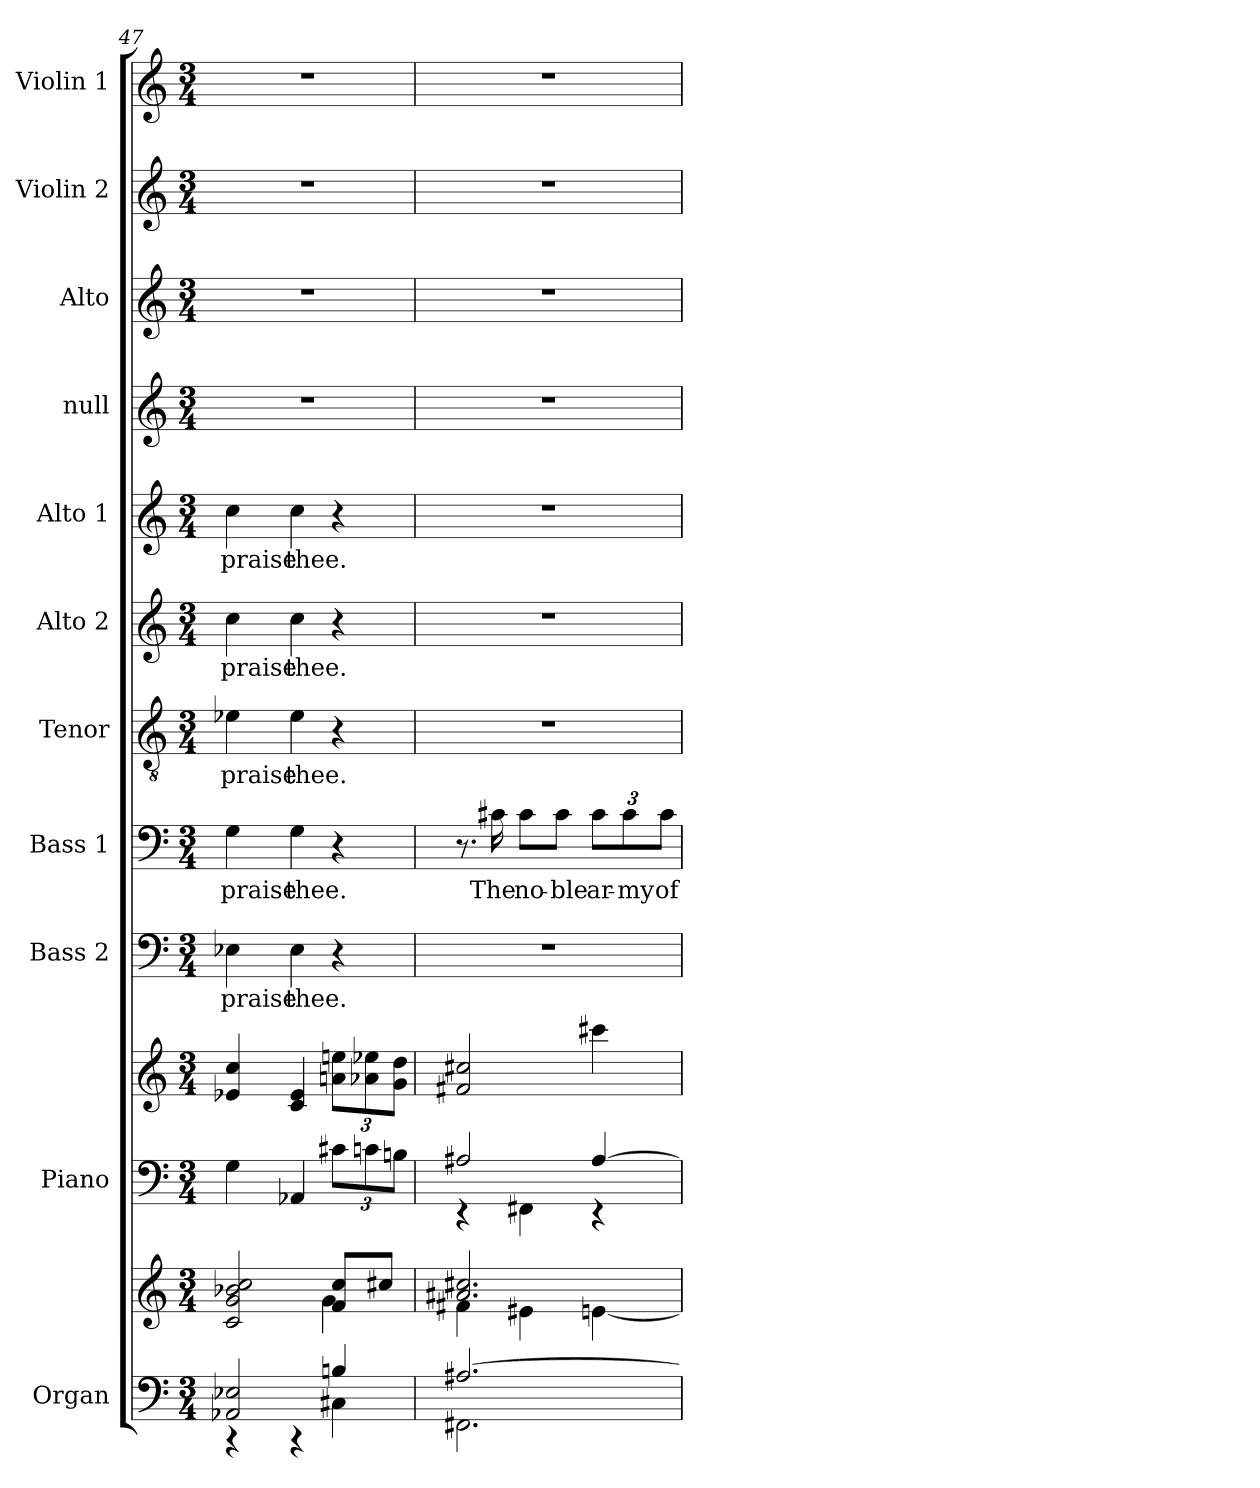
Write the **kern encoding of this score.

**kern	**kern	**kern	**kern	**kern	**text	**kern	**text	**kern	**text	**kern	**text	**kern	**text	**kern	**kern	**kern	**kern
*part11	*part11	*part10	*part10	*part9	*part9	*part8	*part8	*part7	*part7	*part6	*part6	*part5	*part5	*part4	*part3	*part2	*part1
*staff13	*staff12	*staff11	*staff10	*staff9	*staff9	*staff8	*staff8	*staff7	*staff7	*staff6	*staff6	*staff5	*staff5	*staff4	*staff3	*staff2	*staff1
*I"Organ	*	*I"Piano	*	*I"Bass 2	*	*I"Bass 1	*	*I"Tenor	*	*I"Alto 2	*	*I"Alto 1	*	*I"null	*I"Alto	*I"Violin 2	*I"Violin 1
*I'Org.	*	*	*	*I'B. 2	*	*I'B. 1	*	*I'T.	*	*I'A. 2	*	*I'A. 1	*	*	*	*I'Vln. 2	*I'Vln. 1
*clefF4	*clefG2	*clefF4	*clefG2	*clefF4	*	*clefF4	*	*clefGv2	*	*clefG2	*	*clefG2	*	*clefG2	*clefG2	*clefG2	*clefG2
*k[]	*k[]	*k[]	*k[]	*k[]	*	*k[]	*	*k[]	*	*k[]	*	*k[]	*	*k[]	*k[]	*k[]	*k[]
*M3/4	*M3/4	*M3/4	*M3/4	*M3/4	*	*M3/4	*	*M3/4	*	*M3/4	*	*M3/4	*	*M3/4	*M3/4	*M3/4	*M3/4
=47	=47	=47	=47	=47	=47	=47	=47	=47	=47	=47	=47	=47	=47	=47	=47	=47	=47
*^	*^	*	*	*	*	*	*	*	*	*	*	*	*	*	*	*	*
!	!	!	!	!	!	!	!LO:LY:b	!	!LO:LY:b	!	!LO:LY:b	!	!LO:LY:b	!	!LO:LY:b	!	!	!	!
2AA-X/ 2E-X/	4r	2c/ 2g/ 2b-X/ 2cc/	2ryy	4G\	4e-X/ 4cc/	4E-X\	praise	4G\	praise	4e-X\	praise	4cc\	praise	4cc\	praise	2.r	2.r	2.r	2.r
!	!	!	!	!	!	!	!LO:LY:b	!	!LO:LY:b	!	!LO:LY:b	!	!LO:LY:b	!	!LO:LY:b	!	!	!	!
.	4r	.	.	4AA-X/	4c/ 4e-/	4E-\	thee.	4G\	thee.	4e-\	thee.	4cc\	thee.	4cc\	thee.	.	.	.	.
*	*	*	*	*Xbrackettup	*Xbrackettup	*	*	*	*	*	*	*	*	*	*	*	*	*	*
4Bn/	4C#X\	8f/ 8cc/L	4g\	12c#X\L	12an\ 12een\L	4r	.	4r	.	4r	.	4r	.	4r	.	.	.	.	.
.	.	.	.	12cn\	12a-X\ 12ee-X\	.	.	.	.	.	.	.	.	.	.	.	.	.	.
.	.	8cc#X/J	.	.	.	.	.	.	.	.	.	.	.	.	.	.	.	.	.
.	.	.	.	12Bn\J	12g\ 12dd\J	.	.	.	.	.	.	.	.	.	.	.	.	.	.
=48	=48	=48	=48	=48	=48	=48	=48	=48	=48	=48	=48	=48	=48	=48	=48	=48	=48	=48	=48
*	*	*	*	*^	*	*	*	*	*	*	*	*	*	*	*	*	*	*	*
[2.A#X/	2.FF#X\	2.a#X/ 2.cc#X/	4f#X\	2A#X/	4r	2f#X/ 2cc#X/	2.r	.	8.r	.	2.r	.	2.r	.	2.r	.	2.r	2.r	2.r	2.r
!	!	!	!	!	!	!	!	!	!	!LO:LY:b	!	!	!	!	!	!	!	!	!	!
.	.	.	.	.	.	.	.	.	16c#X\	The	.	.	.	.	.	.	.	.	.	.
!	!	!	!	!	!	!	!	!	!	!LO:LY:b	!	!	!	!	!	!	!	!	!	!
.	.	.	4e#X\	.	4FF#X\	.	.	.	8c#\L	no-	.	.	.	.	.	.	.	.	.	.
!	!	!	!	!	!	!	!	!	!	!LO:LY:b	!	!	!	!	!	!	!	!	!	!
.	.	.	.	.	.	.	.	.	8c#\J	-ble	.	.	.	.	.	.	.	.	.	.
*	*	*	*	*	*	*	*	*	*Xbrackettup	*	*	*	*	*	*	*	*	*	*	*
!	!	!	!	!	!	!	!	!	!	!LO:LY:b	!	!	!	!	!	!	!	!	!	!
.	.	.	[4en\	[4A#/	4r	4ccc#X\	.	.	12c#\L	ar-	.	.	.	.	.	.	.	.	.	.
!	!	!	!	!	!	!	!	!	!	!LO:LY:b	!	!	!	!	!	!	!	!	!	!
.	.	.	.	.	.	.	.	.	12c#\	-my	.	.	.	.	.	.	.	.	.	.
!	!	!	!	!	!	!	!	!	!	!LO:LY:b	!	!	!	!	!	!	!	!	!	!
.	.	.	.	.	.	.	.	.	12c#\J	of	.	.	.	.	.	.	.	.	.	.
*v	*v	*	*	*v	*v	*	*	*	*	*	*	*	*	*	*	*	*	*	*	*
*	*v	*v	*	*	*	*	*	*	*	*	*	*	*	*	*	*	*	*
=	=	=	=	=	=	=	=	=	=	=	=	=	=	=	=	=	=
*-	*-	*-	*-	*-	*-	*-	*-	*-	*-	*-	*-	*-	*-	*-	*-	*-	*-
